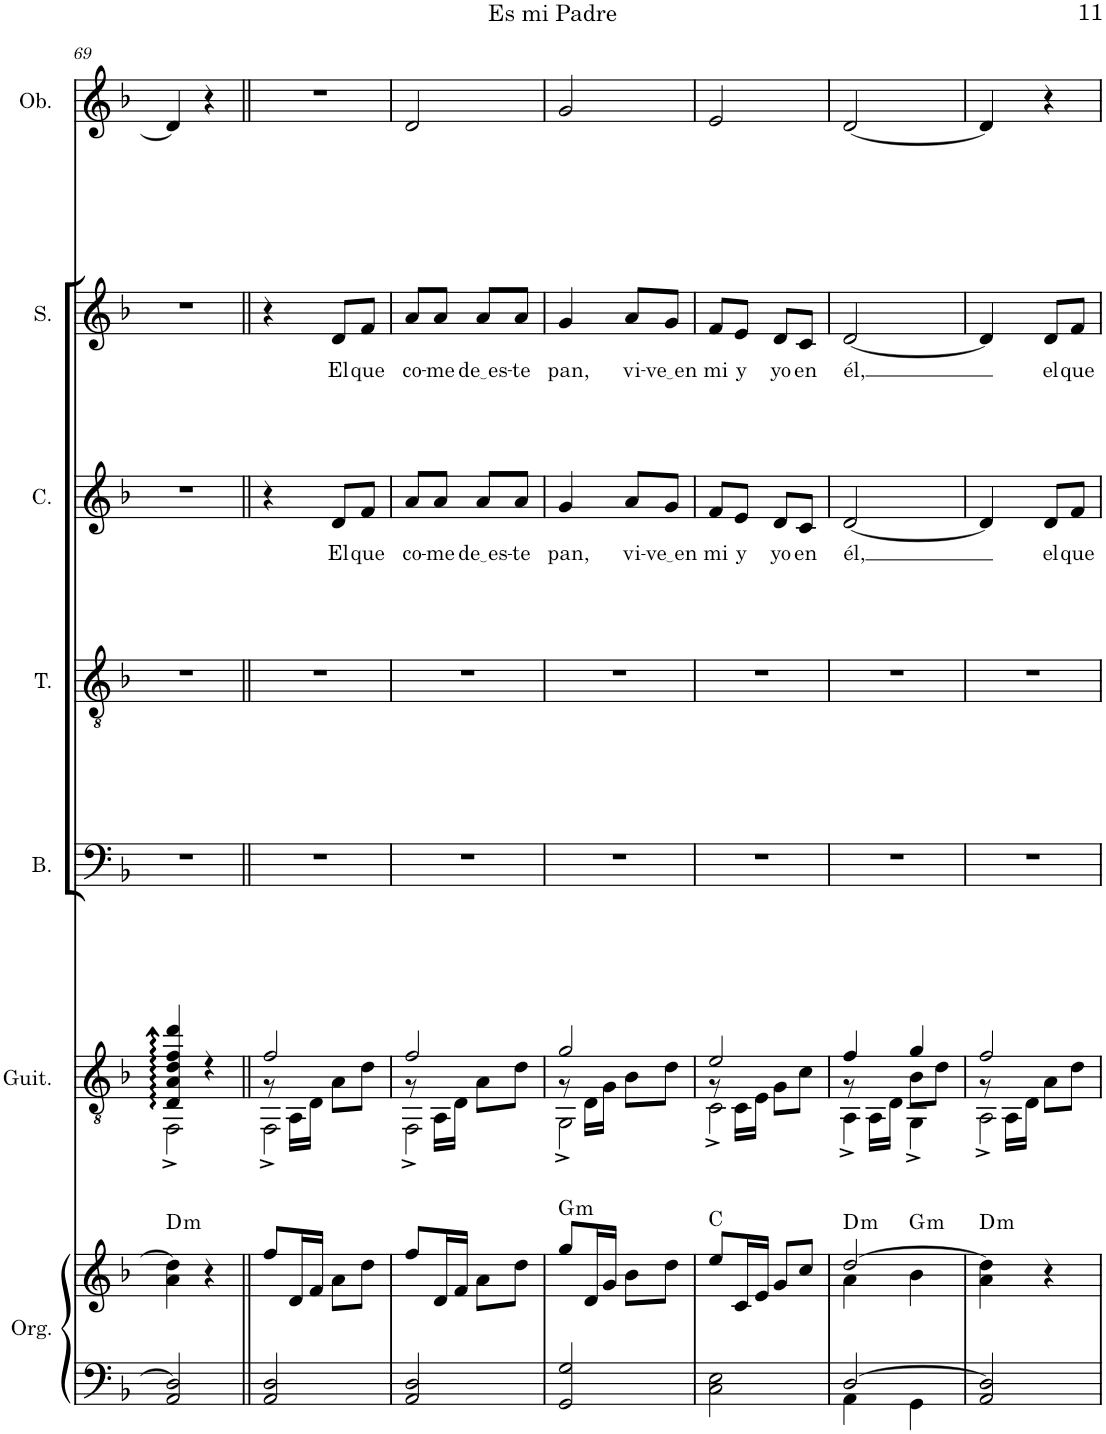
**kern	**kern	**harte	**kern	**harte	**kern	**kern	**kern	**text	**kern	**text	**kern
*part7	*part7	*part7	*part6	*part6	*part5	*part4	*part3	*part3	*part2	*part2	*part1
*staff8	*staff7	*	*staff6	*	*staff5	*staff4	*staff3	*staff3	*staff2	*staff2	*staff1
*I"Órgano	*	*	*I"Guitarra	*	*I"Bajo	*I"Tenor	*I"Contralto	*	*I"Soprano	*	*I"Oboe
*	*	*	*I'Guit.	*	*I'B.	*I'T.	*I'C.	*	*I'S.	*	*I'Ob.
!!LO:PB:g=z
*clefF4	*clefG2	*	*clefGv2	*	*clefF4	*clefGv2	*clefG2	*	*clefG2	*	*clefG2
*k[b-]	*k[b-]	*	*k[b-]	*	*k[b-]	*k[b-]	*k[b-]	*	*k[b-]	*	*k[b-]
*M2/4	*M2/4	*	*M2/4	*	*M2/4	*M2/4	*M2/4	*	*M2/4	*	*M2/4
=69	=69	=69	=69	=69	=69	=69	=69	=69	=69	=69	=69
*	*	*	*^	*	*	*	*	*	*	*	*
!	!	!LO:H:kt=m	!	!	!LO:H:kt=m	!	!	!	!	!	!	!
2AA/ 2D/]	4a\ 4dd\]	D:min	4D/ 4A/ 4d/ 4f/ 4dd/	2FF^\	D:min	2r	2r	2r	.	2r	.	4d/]
.	4r	.	4r	.	.	.	.	.	.	.	.	4r
=70||	=70||	=70||	=70||	=70||	=70||	=70||	=70||	=70||	=70||	=70||	=70||	=70||
*	*	*	*	*^	*	*	*	*	*	*	*	*
2AA/ 2D/	8ff/L	.	2f/	8r	2FF^\	.	2r	2r	4r	.	4r	.	2r
.	16d/L	.	.	16AA\LL	.	.	.	.	.	.	.	.	.
.	16f/JJ	.	.	16D\JJ	.	.	.	.	.	.	.	.	.
!	!	!	!	!	!	!	!	!	!	!LO:LY:b	!	!LO:LY:b	!
.	8a\L	.	.	8A\L	.	.	.	.	8d/L	El	8d/L	El	.
!	!	!	!	!	!	!	!	!	!	!LO:LY:b	!	!LO:LY:b	!
.	8dd\J	.	.	8d\J	.	.	.	.	8f/J	que	8f/J	que	.
=71	=71	=71	=71	=71	=71	=71	=71	=71	=71	=71	=71	=71	=71
!	!	!	!	!	!	!	!	!	!	!LO:LY:b	!	!LO:LY:b	!
2AA/ 2D/	8ff/L	.	2f/	8r	2FF^\	.	2r	2r	8a/L	co-	8a/L	co-	2d/
!	!	!	!	!	!	!	!	!	!	!LO:LY:b	!	!LO:LY:b	!
.	16d/L	.	.	16AA\LL	.	.	.	.	8a/J	-me	8a/J	-me	.
.	16f/JJ	.	.	16D\JJ	.	.	.	.	.	.	.	.	.
!	!	!	!	!	!	!	!	!	!	!LO:LY:b	!	!LO:LY:b	!
.	8a\L	.	.	8A\L	.	.	.	.	8a/L	de es	8a/L	de es	.
!	!	!	!	!	!	!	!	!	!	!LO:LY:b	!	!LO:LY:b	!
.	8dd\J	.	.	8d\J	.	.	.	.	8a/J	-te	8a/J	-te	.
=72	=72	=72	=72	=72	=72	=72	=72	=72	=72	=72	=72	=72	=72
!	!	!LO:H:kt=m	!	!	!	!LO:H:kt=m	!	!	!	!LO:LY:b	!	!LO:LY:b	!
2GG/ 2G/	8gg/L	G:min	2g/	8r	2GG^\	G:min	2r	2r	4g/	pan,	4g/	pan,	2g/
.	16d/L	.	.	16D\LL	.	.	.	.	.	.	.	.	.
.	16g/JJ	.	.	16G\JJ	.	.	.	.	.	.	.	.	.
!	!	!	!	!	!	!	!	!	!	!LO:LY:b	!	!LO:LY:b	!
.	8b-\L	.	.	8B-\L	.	.	.	.	8a/L	vi-	8a/L	vi-	.
!	!	!	!	!	!	!	!	!	!	!LO:LY:b	!	!LO:LY:b	!
.	8dd\J	.	.	8d\J	.	.	.	.	8g/J	ve en	8g/J	ve en	.
=73	=73	=73	=73	=73	=73	=73	=73	=73	=73	=73	=73	=73	=73
!	!	!	!	!	!	!	!	!	!	!LO:LY:b	!	!LO:LY:b	!
2C\ 2E\	8ee/L	C:maj	2e/	8r	2C^\	C:maj	2r	2r	8f/L	mi	8f/L	mi	2e/
!	!	!	!	!	!	!	!	!	!	!LO:LY:b	!	!LO:LY:b	!
.	16c/L	.	.	16C\LL	.	.	.	.	8e/J	y	8e/J	y	.
.	16e/JJ	.	.	16E\JJ	.	.	.	.	.	.	.	.	.
!	!	!	!	!	!	!	!	!	!	!LO:LY:b	!	!LO:LY:b	!
.	8g/L	.	.	8G\L	.	.	.	.	8d/L	yo	8d/L	yo	.
!	!	!	!	!	!	!	!	!	!	!LO:LY:b	!	!LO:LY:b	!
.	8cc/J	.	.	8c\J	.	.	.	.	8c/J	en	8c/J	en	.
=74	=74	=74	=74	=74	=74	=74	=74	=74	=74	=74	=74	=74	=74
*^	*^	*	*	*	*	*	*	*	*	*	*	*	*
!	!	!	!	!LO:H:kt=m	!	!	!	!LO:H:kt=m	!	!	!	!LO:LY:b	!	!LO:LY:b	!
[2D/	4AA\	[2dd/	4a\	D:min	4f/	8r	4AA^\	D:min	2r	2r	[2d/	él,	[2d/	él,	[2d/
.	.	.	.	.	.	16AA\LL	.	.	.	.	.	.	.	.	.
.	.	.	.	.	.	16D\JJ	.	.	.	.	.	.	.	.	.
!	!	!	!	!LO:H:kt=m	!	!	!	!LO:H:kt=m	!	!	!	!	!	!	!
.	4GG\	.	4b-\	G:min	4g/	8B-\L	4GG^\	G:min	.	.	.	.	.	.	.
.	.	.	.	.	.	8d\J	.	.	.	.	.	.	.	.	.
*v	*v	*	*	*	*	*	*	*	*	*	*	*	*	*	*
*	*v	*v	*	*	*	*	*	*	*	*	*	*	*	*
=75	=75	=75	=75	=75	=75	=75	=75	=75	=75	=75	=75	=75	=75
!	!	!LO:H:kt=m	!	!	!	!LO:H:kt=m	!	!	!	!	!	!	!
2AA/ 2D/]	4a\ 4dd\]	D:min	2f/	8r	2AA^\	D:min	2r	2r	4d/]	.	4d/]	.	4d/]
.	.	.	.	16AA\LL	.	.	.	.	.	.	.	.	.
.	.	.	.	16D\JJ	.	.	.	.	.	.	.	.	.
!	!	!	!	!	!	!	!	!	!	!LO:LY:b	!	!LO:LY:b	!
.	4r	.	.	8A\L	.	.	.	.	8d/L	el	8d/L	el	4r
!	!	!	!	!	!	!	!	!	!	!LO:LY:b	!	!LO:LY:b	!
.	.	.	.	8d\J	.	.	.	.	8f/J	que	8f/J	que	.
*	*	*	*v	*v	*v	*	*	*	*	*	*	*	*
=	=	=	=	=	=	=	=	=	=	=	=
*-	*-	*-	*-	*-	*-	*-	*-	*-	*-	*-	*-
